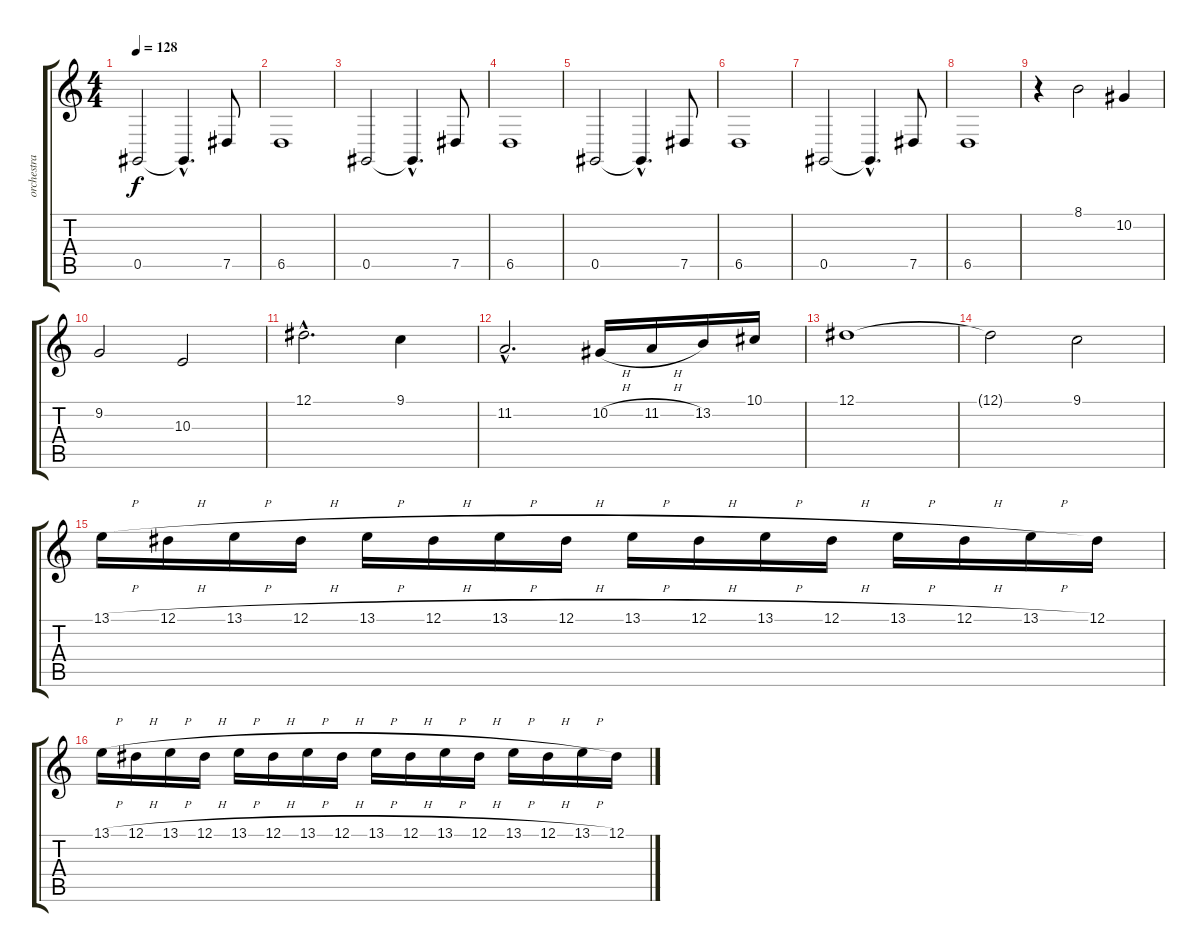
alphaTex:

\track ("orchestra" "orchestra") {instrument stringensemble1}
\staff {score tabs}
\tuning (Eb4 Bb3 Gb3 Db3 Ab2 Eb2) {hide}
\ts (4 4)
\tempo 128
\clef g2
\ks c
0.5.2{dy f} 0.5{hac t}.4{d} 7.5.8 |
6.5.1 |
0.5.2 0.5{hac t}.4{d} 7.5.8 |
6.5.1 |
0.5.2 0.5{hac t}.4{d} 7.5.8 |
6.5.1 |
0.5.2 0.5{hac t}.4{d} 7.5.8 |
6.5.1 |
r.4 8.1.2 10.2.4 |
9.2.2 10.3.2 |
12.1{hac}.2{d} 9.1.4 |
11.2{hac}.2{d} 10.2{h}.16 11.2{h}.16 13.2.16 10.1.16 |
12.1.1 |
12.1{t}.2 9.1.2 |
13.1{h}.16 12.1{h}.16 13.1{h}.16 12.1{h}.16 13.1{h}.16 12.1{h}.16 13.1{h}.16 12.1{h}.16 13.1{h}.16 12.1{h}.16 13.1{h}.16 12.1{h}.16 13.1{h}.16 12.1{h}.16 13.1{h}.16 12.1.16 |
13.1{h}.16 12.1{h}.16 13.1{h}.16 12.1{h}.16 13.1{h}.16 12.1{h}.16 13.1{h}.16 12.1{h}.16 13.1{h}.16 12.1{h}.16 13.1{h}.16 12.1{h}.16 13.1{h}.16 12.1{h}.16 13.1{h}.16 12.1.16
